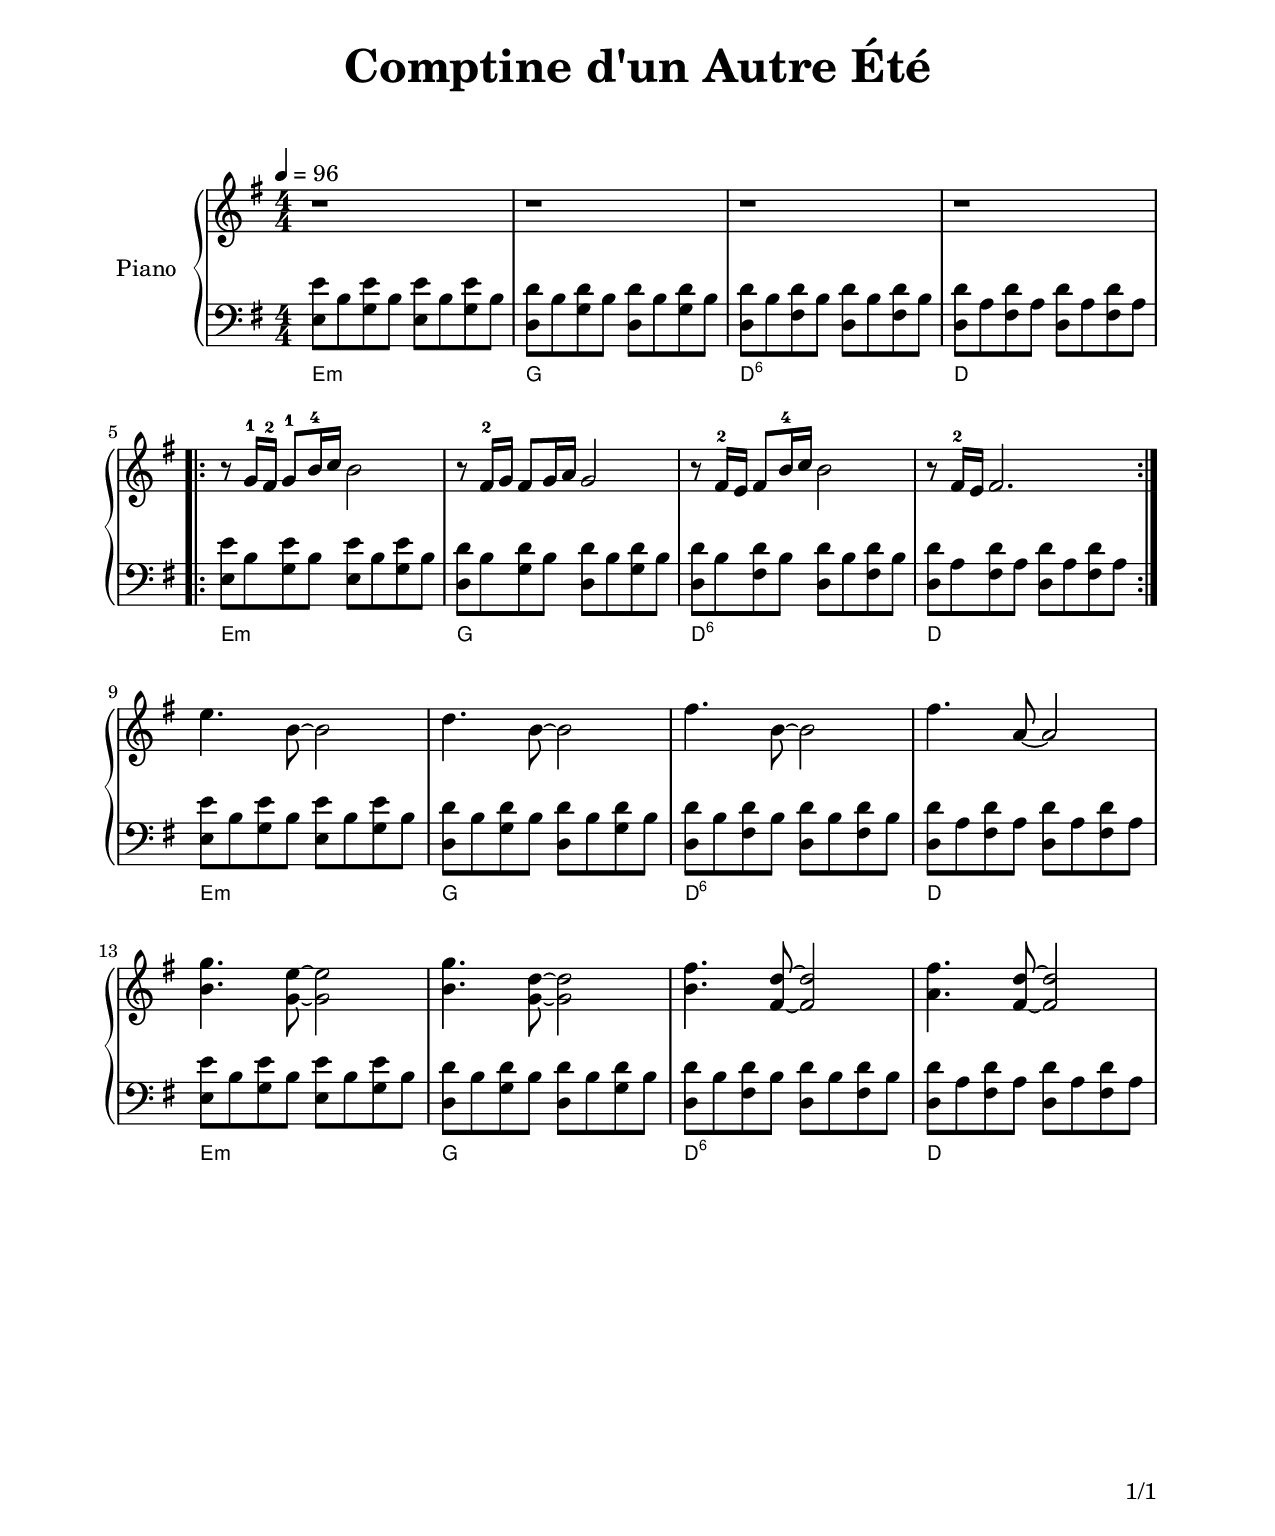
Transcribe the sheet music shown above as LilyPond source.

\version "2.24.3"
\include "../settings.v1.ly"

\header {
  title = \markup \override #'((font-size . 6)) "Comptine d'un Autre Été"
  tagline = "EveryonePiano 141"
}

\paper {
  total-page = 1
}

\markup \vspace #1.5

DI    = { <<d8 d'8>> a8 <<fs8 d'8>> a8 <<d8 d'8>> a8 <<fs8 d'8>> a8 }
DsixI = { <<d8 d'8>> b8 <<fs8 d'8>> b8 <<d8 d'8>> b8 <<fs8 d'8>> b8 }
EmI   = { <<e8 e'8>> b8 <<g8  e'8>> b8 <<e8 e'8>> b8 <<g8  e'8>> b8 }
GI    = { <<d8 d'8>> b8 <<g8  d'8>> b8 <<d8 d'8>> b8 <<g8  d'8>> b8 }

\score {
  \new PianoStaff \with {
    instrumentName = "Piano"
  } <<
    \new Staff {
      \tempo 4 = 96
      \clef treble
      \key g \major
      \time 4/4
      
      r1 | r1 | r1 | r1 | \break
      
      \repeat volta 2 {
        r8 g'16^1 fs'16^2 g'8^1 b'16^4 c''16 b'2 | r8 fs'16^2 g'16 fs'8 g'16 a'16 g'2 | r8 fs'16^2 e'16 fs'8 b'16^4 c''16 b'2 | r8 fs'16^2 e'16 fs'2. | \break
      }
      
        e''4.          b'8~           b'2        |   d''4.          b'8~           b'2        |   fs''4.          b'8~            b'2         |   fs''4.          a'8~            a'2         | \break
      <<b'4. g''4.>> <<g'8~ e''8~>> <<g'2 e''2>> | <<b'4. g''4.>> <<g'8~ d''8~>> <<g'2 d''2>> | <<b'4. fs''4.>> <<fs'8~ d''8~>> <<fs'2 d''2>> | <<a'4. fs''4.>> <<fs'8~ d''8~>> <<fs'2 d''2>> | \break
    }
    \new Staff {
      \clef bass
      \key g \major
      \time 4/4
      
      \EmI | \GI | \DsixI | \DI |
      \EmI | \GI | \DsixI | \DI |
      \EmI | \GI | \DsixI | \DI |
      \EmI | \GI | \DsixI | \DI |
    }
    \chords {
      
      e1:m | g1 | d1:6 | d1 |
      e1:m | g1 | d1:6 | d1 |
      e1:m | g1 | d1:6 | d1 |
      e1:m | g1 | d1:6 | d1 |
    }
  >>
  \layout {}
  \midi {}
}
